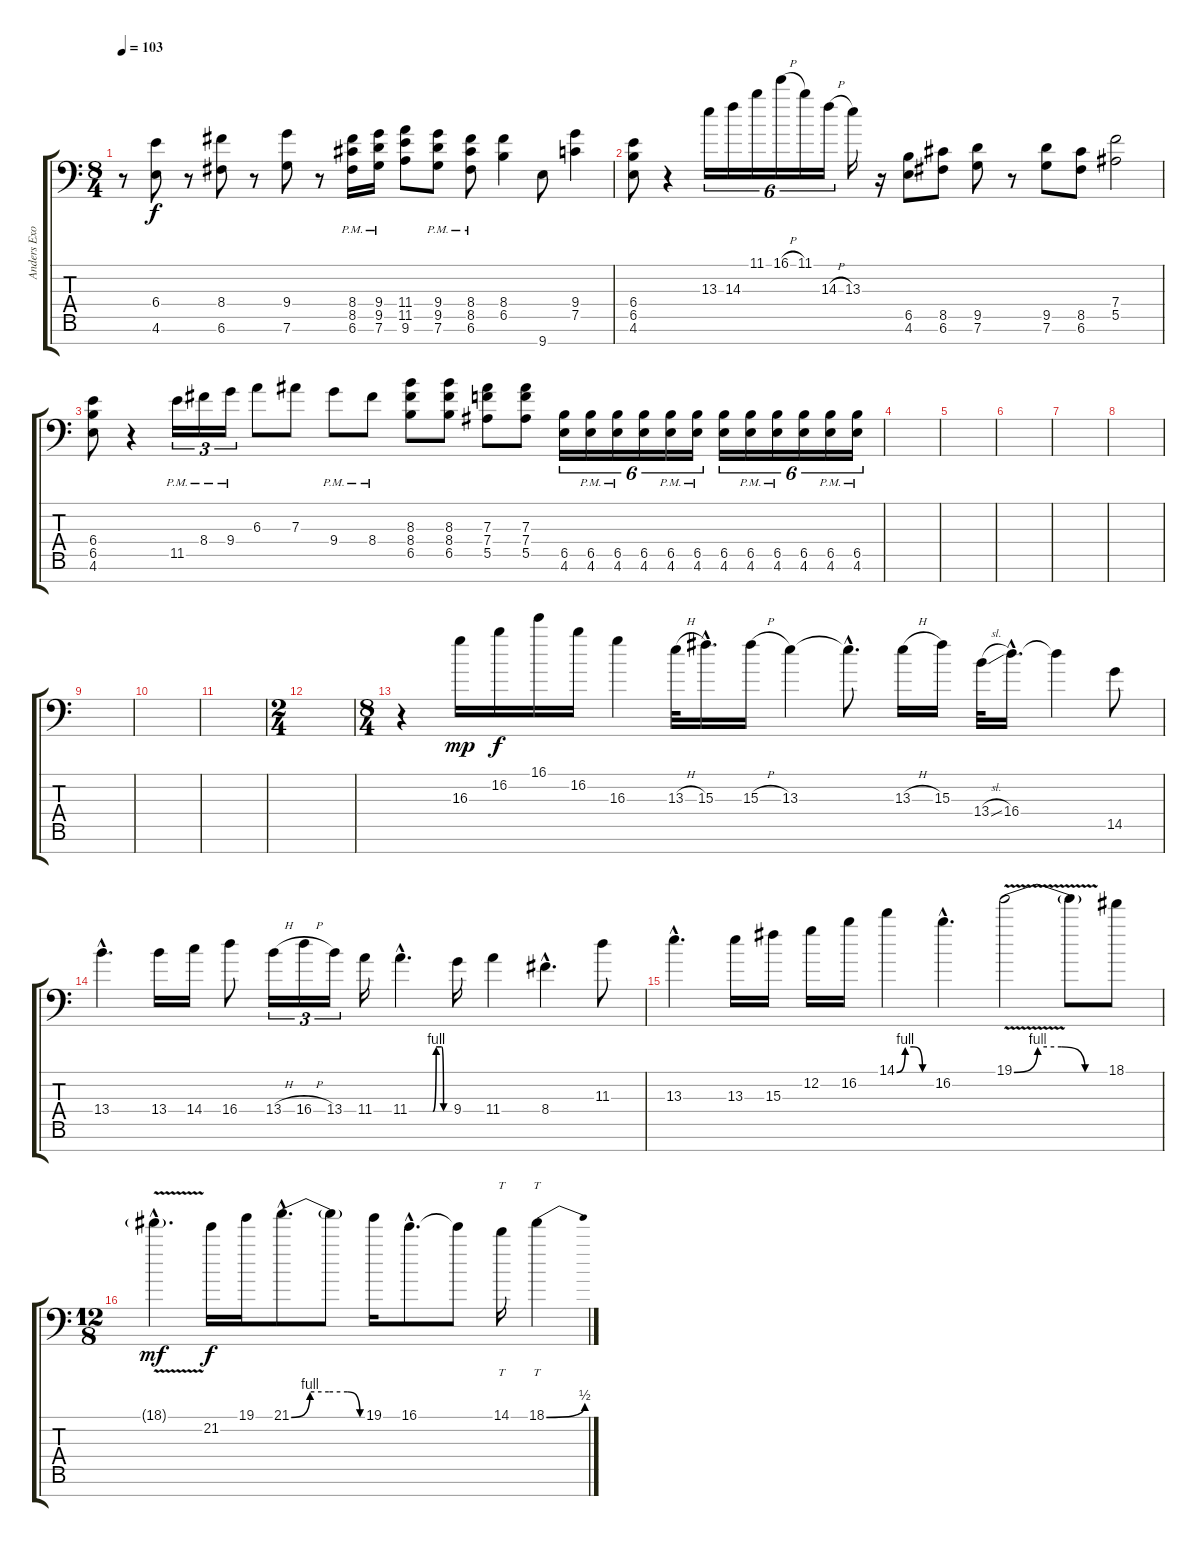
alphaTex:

\track ("Anders Exo Kragh-rythem and lead guitar" "Anders Exo") {instrument distortionguitar}
\staff {score tabs}
\tuning (C4 G3 Eb3 Bb2 F2 C2 G1) {hide}
\ts (8 4)
\tempo 103
\clef f4
\ks c
r.8{dy f} (6.4 4.6).8 r.8 (8.4 6.6).8 r.8 (9.4 7.6).8 r.8 (8.4{pm} 8.5 6.6{pm}).16 (9.4{pm} 9.5 7.6).16 (11.4 11.5 9.6).8 (9.4{pm} 9.5{pm} 7.6{pm}).8 (8.4{pm} 8.5{pm} 6.6{pm}).8 (8.4 6.5).4 9.7.8 (9.4 7.5).4 |
(6.4 6.5 4.6).8 r.4 13.3.16{tu (6 4)} 14.3.16{tu (6 4)} 11.1.16{tu (6 4)} 16.1{h}.16{tu (6 4)} 11.1.16{tu (6 4)} 14.3{h}.16{tu (6 4)} 13.3.16 r.16 (6.5 4.6).8 (8.5 6.6).8 (9.5 7.6).8 r.8 (9.5 7.6).8 (8.5 6.6).8 (7.4 5.5).2 |
(6.4 6.5 4.6).8 r.4 11.5{pm}.16{tu (3 2)} 8.4{pm}.16{tu (3 2)} 9.4{pm}.16{tu (3 2)} 6.3.8 7.3.8 9.4{pm}.8 8.4{pm}.8 (8.3 8.4 6.5).8 (8.3 8.4 6.5).8 (7.3 7.4 5.5).8 (7.3 7.4 5.5).8 (6.5 4.6).16{tu (6 4)} (6.5{pm} 4.6{pm}).16{tu (6 4)} (6.5{pm} 4.6{pm}).16{tu (6 4)} (6.5 4.6).16{tu (6 4)} (6.5{pm} 4.6{pm}).16{tu (6 4)} (6.5{pm} 4.6{pm}).16{tu (6 4)} (6.5 4.6).16{tu (6 4)} (6.5{pm} 4.6{pm}).16{tu (6 4)} (6.5{pm} 4.6{pm}).16{tu (6 4)} (6.5 4.6).16{tu (6 4)} (6.5{pm} 4.6{pm}).16{tu (6 4)} (6.5{pm} 4.6{pm}).16{tu (6 4)} |
|
|
|
|
|
|
|
|
\ts (2 4)
|
\ts (8 4)
r.4{volume 10 balance 8 instrument distortionguitar} 16.3.16{dy mp} 16.2.16{dy f} 16.1.16 16.2.16 16.3.4 13.3{h}.32 15.3{hac}.16{d} 15.3{h}.16 13.3.4 13.3{hac t}.8{d} 13.3{h}.16 15.3.16 13.4{sl}.32 16.4{hac}.16{d} 16.4{t}.4 14.5.8 |
13.4{hac}.4{d} 13.4.16 14.4.16 16.4.8 13.4{h}.16{tu (3 2)} 16.4{h}.16{tu (3 2)} 13.4.16{tu (3 2)} 11.4.16 11.4{be (custom 0 0 35 0 40 4 48 4 51 0 60 0) hac}.4{d} 9.4.16 11.4.4 8.4{hac}.4{d} 11.3.8 |
13.3{hac}.4{d} 13.3.16 15.3.16 12.2.16 16.2.16 14.1{be (custom 0 0 15 4 30 4 45 0 60 0)}.4 16.2{hac}.4{d} 19.1{be (custom 0 0 15 4 30 4 45 0 60 0) v}.2 19.1{t}.8 18.1.8 |
\ts (12 8)
18.1{v g hac}.4{d dy mf} 21.2.16{dy f} 19.1.16 21.1{be (custom 0 0 15 4 30 4 45 4 55 0 60 0) hac}.8{d} 21.1{t}.8 19.1.16 16.1{hac}.8{d} 16.1{t}.8 14.1.16{tt} 18.1{be (bend 0 0 60 2)}.4{tt}
